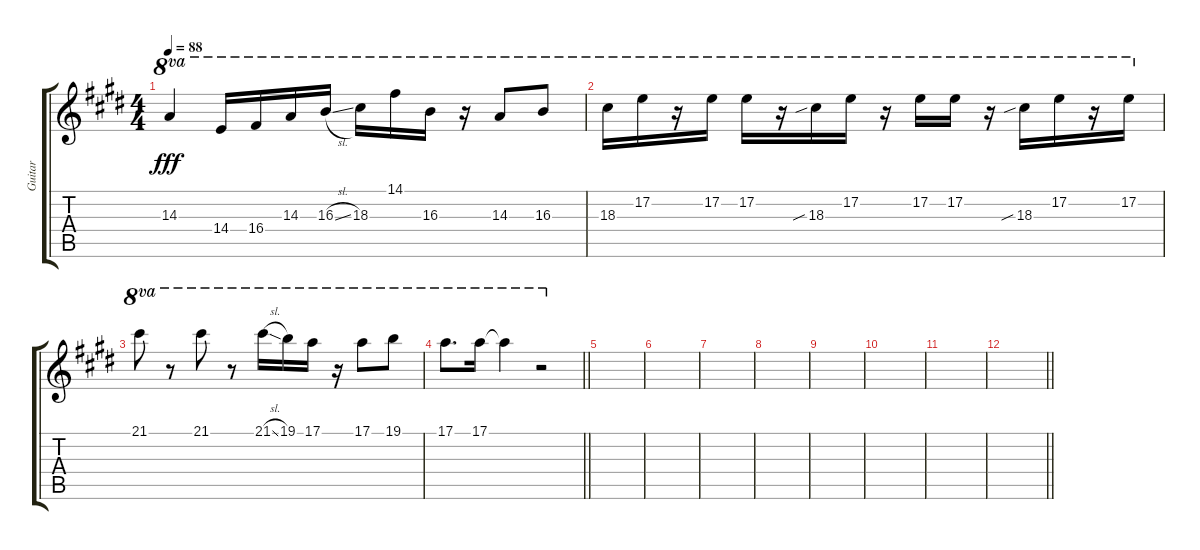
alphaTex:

\track ("Guitar" "Guitar") {instrument electricguitarmuted}
\staff {score tabs}
\tuning (E4 B3 G3 D3 A2 E2) {hide}
\ts (4 4)
\tempo 88
\clef g2
\ks e
14.3.4{ot 8va dy fff} 14.4.16{ot 8va} 16.4.16{ot 8va} 14.3.16{ot 8va} 16.3{sl}.16{ot 8va} 18.3.16{ot 8va} 14.1.16{ot 8va} 16.3.16{ot 8va} r.16{ot 8va} 14.3.8{ot 8va} 16.3.8{ot 8va} |
18.3.16{ot 8va} 17.2.16{ot 8va} r.16{ot 8va} 17.2.16{ot 8va} 17.2.16{ot 8va} r.16{ot 8va} 18.3{sib}.16{ot 8va} 17.2.16{ot 8va} r.16{ot 8va} 17.2.16{ot 8va} 17.2.16{ot 8va} r.16{ot 8va} 18.3{sib}.16{ot 8va} 17.2.16{ot 8va} r.16{ot 8va} 17.2.16{ot 8va} |
21.1.8{ot 8va} r.8{ot 8va} 21.1.8{ot 8va} r.8{ot 8va} 21.1{sl}.16{ot 8va} 19.1.16{ot 8va} 17.1.16{ot 8va} r.16{ot 8va} 17.1.8{ot 8va} 19.1.8{ot 8va} |
\barLineRight lightlight
17.1.8{d ot 8va} 17.1.16{ot 8va} 17.1{t}.4{ot 8va} r.2{ot 8va} |
|
|
|
|
|
|
|
\barLineRight lightlight
